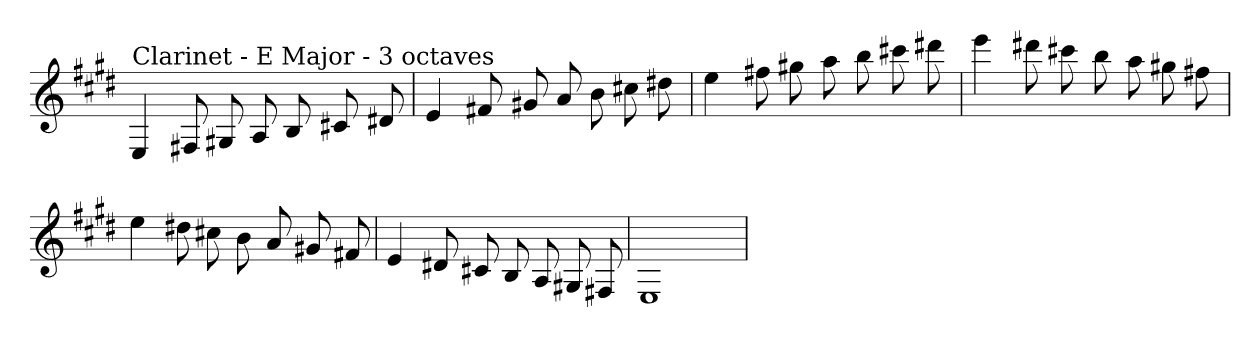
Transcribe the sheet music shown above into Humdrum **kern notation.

**kern
*part1
*staff1
*clefG2
*k[f#c#g#d#]
*E:
=
!LO:TX:a:t=Clarinet - E Major - 3 octaves
4E
8F#X
8G#X
8A
8B
8c#X
8d#X
=
4e
8f#X
8g#X
8a
8b
8cc#X
8dd#X
=
4ee
8ff#X
8gg#X
8aa
8bb
8ccc#X
8ddd#X
=
4eee
8ddd#X
8ccc#X
8bb
8aa
8gg#X
8ff#X
=
4ee
8dd#X
8cc#X
8b
8a
8g#X
8f#X
=
4e
8d#X
8c#X
8B
8A
8G#X
8F#X
=
1E
=
*-
